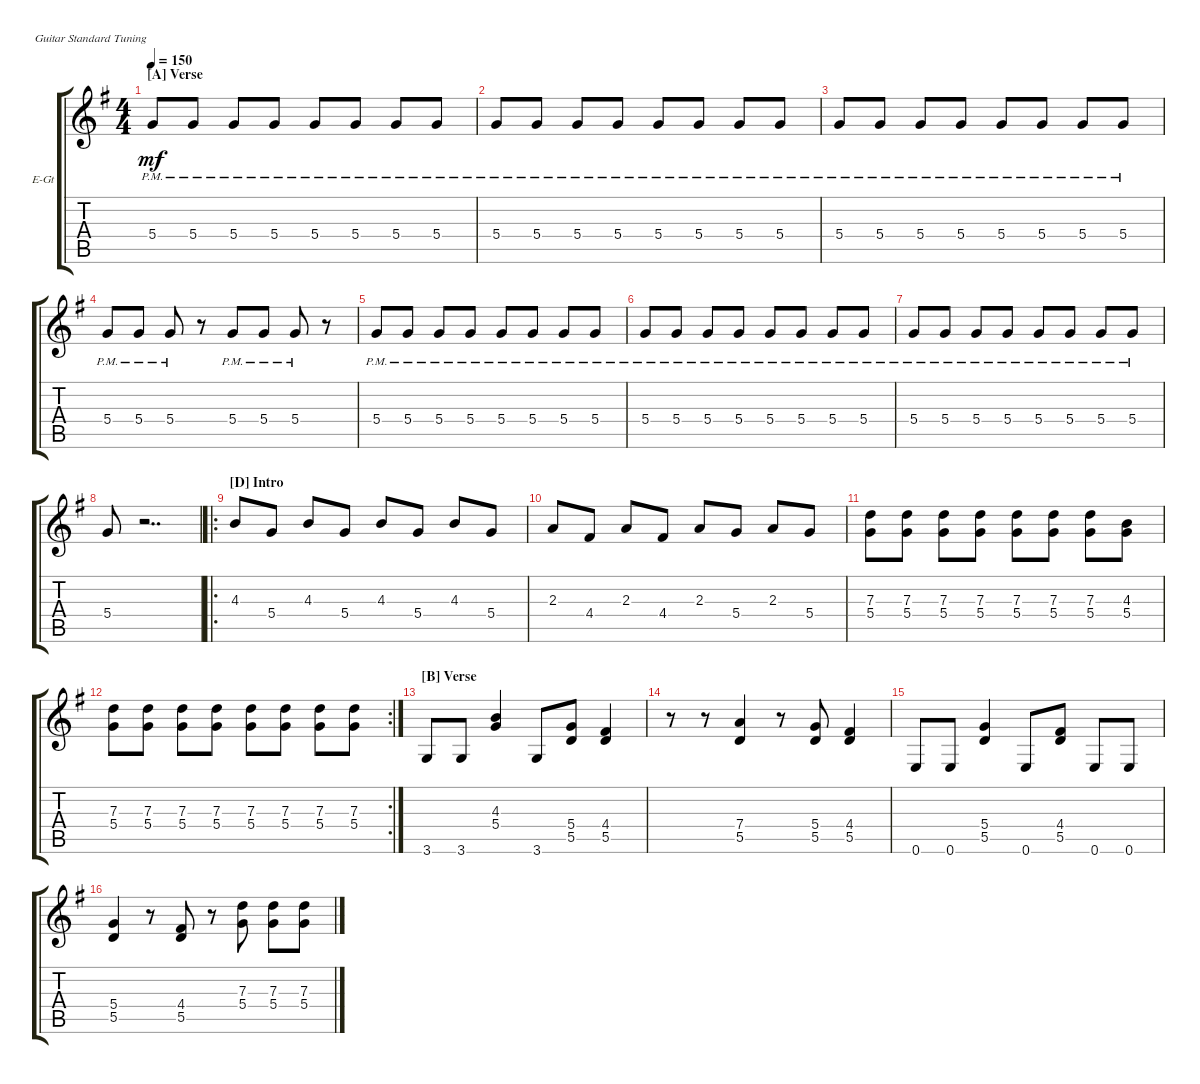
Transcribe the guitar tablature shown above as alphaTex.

\defaultSystemsLayout 4
\bracketExtendMode groupsimilarinstruments
\firstSystemTrackNameOrientation horizontal
\otherSystemsTrackNameOrientation horizontal
\track ("Electric Guitar" "E-Gt") {instrument distortionguitar}
\staff {score tabs}
\tuning (E4 B3 G3 D3 A2 E2)
\ts (4 4)
\section ("A" "Verse")
\tempo 150
\clef g2
\ks g
5.4{pm}.8{dy mf} 5.4{pm}.8 5.4{pm}.8 5.4{pm}.8 5.4{pm}.8 5.4{pm}.8 5.4{pm}.8 5.4{pm}.8 |
5.4{pm}.8 5.4{pm}.8 5.4{pm}.8 5.4{pm}.8 5.4{pm}.8 5.4{pm}.8 5.4{pm}.8 5.4{pm}.8 |
5.4{pm}.8 5.4{pm}.8 5.4{pm}.8 5.4{pm}.8 5.4{pm}.8 5.4{pm}.8 5.4{pm}.8 5.4{pm}.8 |
5.4{pm}.8 5.4{pm}.8 5.4{pm}.8 r.8 5.4{pm}.8 5.4{pm}.8 5.4{pm}.8 r.8 |
5.4{pm}.8 5.4{pm}.8 5.4{pm}.8 5.4{pm}.8 5.4{pm}.8 5.4{pm}.8 5.4{pm}.8 5.4{pm}.8 |
5.4{pm}.8 5.4{pm}.8 5.4{pm}.8 5.4{pm}.8 5.4{pm}.8 5.4{pm}.8 5.4{pm}.8 5.4{pm}.8 |
5.4{pm}.8 5.4{pm}.8 5.4{pm}.8 5.4{pm}.8 5.4{pm}.8 5.4{pm}.8 5.4{pm}.8 5.4{pm}.8 |
5.4.8 r.2{dd} |
\ro
\section ("D" "Intro")
4.3.8 5.4.8 4.3.8 5.4.8 4.3.8 5.4.8 4.3.8 5.4.8 |
2.3.8 4.4.8 2.3.8 4.4.8 2.3.8 5.4.8 2.3.8 5.4.8 |
(7.3 5.4).8 (7.3 5.4).8 (7.3 5.4).8 (7.3 5.4).8 (7.3 5.4).8 (7.3 5.4).8 (7.3 5.4).8 (4.3 5.4).8 |
\rc 2
(7.3 5.4).8 (7.3 5.4).8 (7.3 5.4).8 (7.3 5.4).8 (7.3 5.4).8 (7.3 5.4).8 (7.3 5.4).8 (7.3 5.4).8 |
\section ("B" "Verse")
3.6.8 3.6.8 (5.4 4.3).4 3.6.8 (5.5 5.4).8 (5.5 4.4).4 |
r.8 r.8 (5.5 7.4).4 r.8 (5.5 5.4).8 (5.5 4.4).4 |
0.6.8 0.6.8 (5.5 5.4).4 0.6.8 (5.5 4.4).8 0.6.8 0.6.8 |
(5.5 5.4).4 r.8 (5.5 4.4).8 r.8 (5.4 7.3).8 (5.4 7.3).8 (5.4 7.3).8
